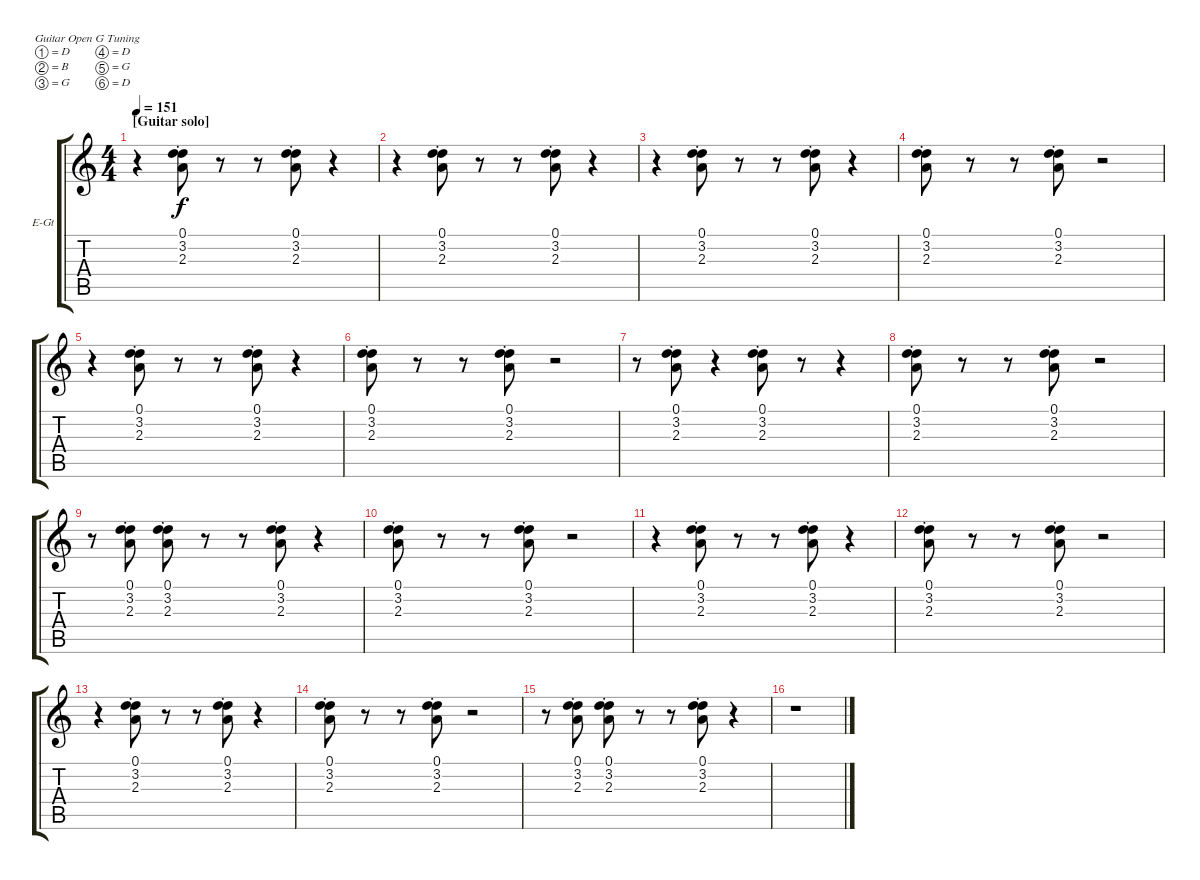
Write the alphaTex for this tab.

\bracketExtendMode groupsimilarinstruments
\firstSystemTrackNameOrientation horizontal
\otherSystemsTrackNameOrientation horizontal
\track ("Electric Guitar-Keith" "E-Gt") {instrument overdrivenguitar}
\staff {score tabs}
\tuning (D4 B3 G3 D3 G2 D2)
\ts (4 4)
\section ("" "[Guitar solo]")
\tempo 151
\clef g2
\ks aminor
r.4{dy mf} (2.3{st} 3.2{st} 0.1{st}).8{dy f} r.8 r.8 (2.3{st} 3.2{st} 0.1{st}).8 r.4 |
r.4 (2.3{st} 3.2{st} 0.1{st}).8 r.8 r.8 (2.3{st} 3.2{st} 0.1{st}).8 r.4 |
r.4 (2.3{st} 3.2{st} 0.1{st}).8 r.8 r.8 (2.3{st} 3.2{st} 0.1{st}).8 r.4 |
(2.3{st} 3.2{st} 0.1{st}).8 r.8 r.8 (2.3{st} 3.2{st} 0.1{st}).8 r.2 |
r.4 (2.3{st} 3.2{st} 0.1{st}).8 r.8 r.8 (2.3{st} 3.2{st} 0.1{st}).8 r.4 |
(2.3{st} 3.2{st} 0.1{st}).8 r.8 r.8 (2.3{st} 3.2{st} 0.1{st}).8 r.2 |
r.8 (2.3{st} 3.2{st} 0.1{st}).8 r.4 (2.3{st} 3.2{st} 0.1{st}).8 r.8 r.4 |
(2.3{st} 3.2{st} 0.1{st}).8 r.8 r.8 (2.3{st} 3.2{st} 0.1{st}).8 r.2 |
r.8 (2.3{st} 3.2{st} 0.1{st}).8 (2.3{st} 3.2{st} 0.1{st}).8 r.8 r.8 (2.3{st} 3.2{st} 0.1{st}).8 r.4 |
(2.3{st} 3.2{st} 0.1{st}).8 r.8 r.8 (2.3{st} 3.2{st} 0.1{st}).8 r.2 |
r.4 (2.3{st} 3.2{st} 0.1{st}).8 r.8 r.8 (2.3{st} 3.2{st} 0.1{st}).8 r.4 |
(2.3{st} 3.2{st} 0.1{st}).8 r.8 r.8 (2.3{st} 3.2{st} 0.1{st}).8 r.2 |
r.4 (2.3{st} 3.2{st} 0.1{st}).8 r.8 r.8 (2.3{st} 3.2{st} 0.1{st}).8 r.4 |
(2.3{st} 3.2{st} 0.1{st}).8 r.8 r.8 (2.3{st} 3.2{st} 0.1{st}).8 r.2 |
r.8 (2.3{st} 3.2{st} 0.1{st}).8 (2.3{st} 3.2{st} 0.1{st}).8 r.8 r.8 (2.3{st} 3.2{st} 0.1{st}).8 r.4 |
r.1
